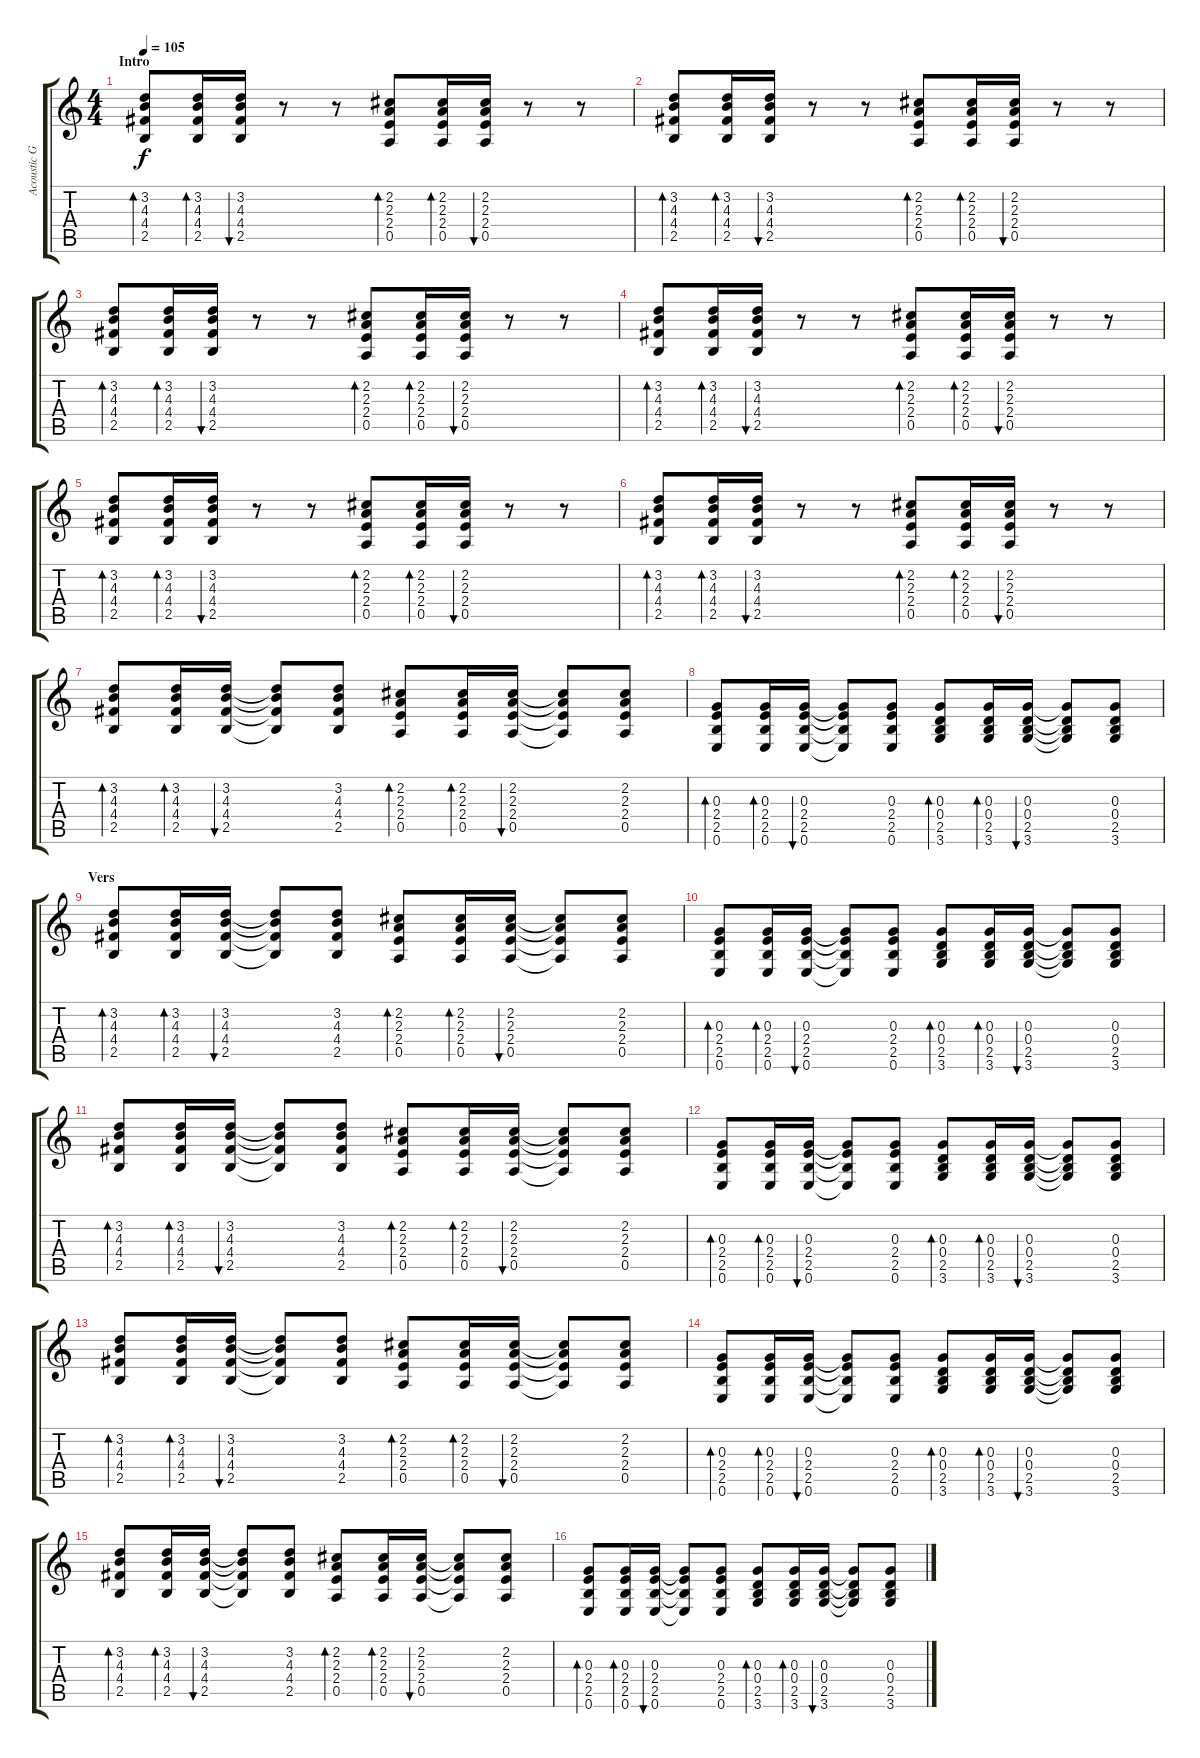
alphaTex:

\track ("Acoustic Guitar" "Acoustic G") {instrument acousticguitarnylon}
\staff {score tabs}
\tuning (E4 B3 G3 D3 A2 E2) {hide}
\ts (4 4)
\section ("" "Intro")
\tempo 105
\clef g2
\ks c
(3.2 4.3 4.4 2.5).8{bd 30 dy f instrument acousticguitarnylon} (3.2 4.3 4.4 2.5).16{bd 30} (3.2 4.3 4.4 2.5).16{bu 30} r.8 r.8 (2.2 2.3 2.4 0.5).8{bd 30} (2.2 2.3 2.4 0.5).16{bd 30} (2.2 2.3 2.4 0.5).16{bu 30} r.8 r.8 |
(3.2 4.3 4.4 2.5).8{bd 30} (3.2 4.3 4.4 2.5).16{bd 30} (3.2 4.3 4.4 2.5).16{bu 30} r.8 r.8 (2.2 2.3 2.4 0.5).8{bd 30} (2.2 2.3 2.4 0.5).16{bd 30} (2.2 2.3 2.4 0.5).16{bu 30} r.8 r.8 |
(3.2 4.3 4.4 2.5).8{bd 30} (3.2 4.3 4.4 2.5).16{bd 30} (3.2 4.3 4.4 2.5).16{bu 30} r.8 r.8 (2.2 2.3 2.4 0.5).8{bd 30} (2.2 2.3 2.4 0.5).16{bd 30} (2.2 2.3 2.4 0.5).16{bu 30} r.8 r.8 |
(3.2 4.3 4.4 2.5).8{bd 30} (3.2 4.3 4.4 2.5).16{bd 30} (3.2 4.3 4.4 2.5).16{bu 30} r.8 r.8 (2.2 2.3 2.4 0.5).8{bd 30} (2.2 2.3 2.4 0.5).16{bd 30} (2.2 2.3 2.4 0.5).16{bu 30} r.8 r.8 |
(3.2 4.3 4.4 2.5).8{bd 30} (3.2 4.3 4.4 2.5).16{bd 30} (3.2 4.3 4.4 2.5).16{bu 30} r.8 r.8 (2.2 2.3 2.4 0.5).8{bd 30} (2.2 2.3 2.4 0.5).16{bd 30} (2.2 2.3 2.4 0.5).16{bu 30} r.8 r.8 |
(3.2 4.3 4.4 2.5).8{bd 30} (3.2 4.3 4.4 2.5).16{bd 30} (3.2 4.3 4.4 2.5).16{bu 30} r.8 r.8 (2.2 2.3 2.4 0.5).8{bd 30} (2.2 2.3 2.4 0.5).16{bd 30} (2.2 2.3 2.4 0.5).16{bu 30} r.8 r.8 |
(3.2 4.3 4.4 2.5).8{bd 30} (3.2 4.3 4.4 2.5).16{bd 30} (3.2 4.3 4.4 2.5).16{bu 30} (3.2{t} 4.3{t} 4.4{t} 2.5{t}).8 (3.2 4.3 4.4 2.5).8 (2.2 2.3 2.4 0.5).8{bd 30} (2.2 2.3 2.4 0.5).16{bd 30} (2.2 2.3 2.4 0.5).16{bu 30} (2.2{t} 2.3{t} 2.4{t} 0.5{t}).8 (2.2 2.3 2.4 0.5).8 |
(0.3 2.4 2.5 0.6).8{bd 30} (0.3 2.4 2.5 0.6).16{bd 30} (0.3 2.4 2.5 0.6).16{bu 30} (0.3{t} 2.4{t} 2.5{t} 0.6{t}).8 (0.3 2.4 2.5 0.6).8 (0.3 0.4 2.5 3.6).8{bd 30} (0.3 0.4 2.5 3.6).16{bd 30} (0.3 0.4 2.5 3.6).16{bu 30} (0.3{t} 0.4{t} 2.5{t} 3.6{t}).8 (0.3 0.4 2.5 3.6).8 |
\section ("" "Vers")
(3.2 4.3 4.4 2.5).8{bd 30} (3.2 4.3 4.4 2.5).16{bd 30} (3.2 4.3 4.4 2.5).16{bu 30} (3.2{t} 4.3{t} 4.4{t} 2.5{t}).8 (3.2 4.3 4.4 2.5).8 (2.2 2.3 2.4 0.5).8{bd 30} (2.2 2.3 2.4 0.5).16{bd 30} (2.2 2.3 2.4 0.5).16{bu 30} (2.2{t} 2.3{t} 2.4{t} 0.5{t}).8 (2.2 2.3 2.4 0.5).8 |
(0.3 2.4 2.5 0.6).8{bd 30} (0.3 2.4 2.5 0.6).16{bd 30} (0.3 2.4 2.5 0.6).16{bu 30} (0.3{t} 2.4{t} 2.5{t} 0.6{t}).8 (0.3 2.4 2.5 0.6).8 (0.3 0.4 2.5 3.6).8{bd 30} (0.3 0.4 2.5 3.6).16{bd 30} (0.3 0.4 2.5 3.6).16{bu 30} (0.3{t} 0.4{t} 2.5{t} 3.6{t}).8 (0.3 0.4 2.5 3.6).8 |
(3.2 4.3 4.4 2.5).8{bd 30} (3.2 4.3 4.4 2.5).16{bd 30} (3.2 4.3 4.4 2.5).16{bu 30} (3.2{t} 4.3{t} 4.4{t} 2.5{t}).8 (3.2 4.3 4.4 2.5).8 (2.2 2.3 2.4 0.5).8{bd 30} (2.2 2.3 2.4 0.5).16{bd 30} (2.2 2.3 2.4 0.5).16{bu 30} (2.2{t} 2.3{t} 2.4{t} 0.5{t}).8 (2.2 2.3 2.4 0.5).8 |
(0.3 2.4 2.5 0.6).8{bd 30} (0.3 2.4 2.5 0.6).16{bd 30} (0.3 2.4 2.5 0.6).16{bu 30} (0.3{t} 2.4{t} 2.5{t} 0.6{t}).8 (0.3 2.4 2.5 0.6).8 (0.3 0.4 2.5 3.6).8{bd 30} (0.3 0.4 2.5 3.6).16{bd 30} (0.3 0.4 2.5 3.6).16{bu 30} (0.3{t} 0.4{t} 2.5{t} 3.6{t}).8 (0.3 0.4 2.5 3.6).8 |
(3.2 4.3 4.4 2.5).8{bd 30} (3.2 4.3 4.4 2.5).16{bd 30} (3.2 4.3 4.4 2.5).16{bu 30} (3.2{t} 4.3{t} 4.4{t} 2.5{t}).8 (3.2 4.3 4.4 2.5).8 (2.2 2.3 2.4 0.5).8{bd 30} (2.2 2.3 2.4 0.5).16{bd 30} (2.2 2.3 2.4 0.5).16{bu 30} (2.2{t} 2.3{t} 2.4{t} 0.5{t}).8 (2.2 2.3 2.4 0.5).8 |
(0.3 2.4 2.5 0.6).8{bd 30} (0.3 2.4 2.5 0.6).16{bd 30} (0.3 2.4 2.5 0.6).16{bu 30} (0.3{t} 2.4{t} 2.5{t} 0.6{t}).8 (0.3 2.4 2.5 0.6).8 (0.3 0.4 2.5 3.6).8{bd 30} (0.3 0.4 2.5 3.6).16{bd 30} (0.3 0.4 2.5 3.6).16{bu 30} (0.3{t} 0.4{t} 2.5{t} 3.6{t}).8 (0.3 0.4 2.5 3.6).8 |
(3.2 4.3 4.4 2.5).8{bd 30} (3.2 4.3 4.4 2.5).16{bd 30} (3.2 4.3 4.4 2.5).16{bu 30} (3.2{t} 4.3{t} 4.4{t} 2.5{t}).8 (3.2 4.3 4.4 2.5).8 (2.2 2.3 2.4 0.5).8{bd 30} (2.2 2.3 2.4 0.5).16{bd 30} (2.2 2.3 2.4 0.5).16{bu 30} (2.2{t} 2.3{t} 2.4{t} 0.5{t}).8 (2.2 2.3 2.4 0.5).8 |
(0.3 2.4 2.5 0.6).8{bd 30} (0.3 2.4 2.5 0.6).16{bd 30} (0.3 2.4 2.5 0.6).16{bu 30} (0.3{t} 2.4{t} 2.5{t} 0.6{t}).8 (0.3 2.4 2.5 0.6).8 (0.3 0.4 2.5 3.6).8{bd 30} (0.3 0.4 2.5 3.6).16{bd 30} (0.3 0.4 2.5 3.6).16{bu 30} (0.3{t} 0.4{t} 2.5{t} 3.6{t}).8 (0.3 0.4 2.5 3.6).8
